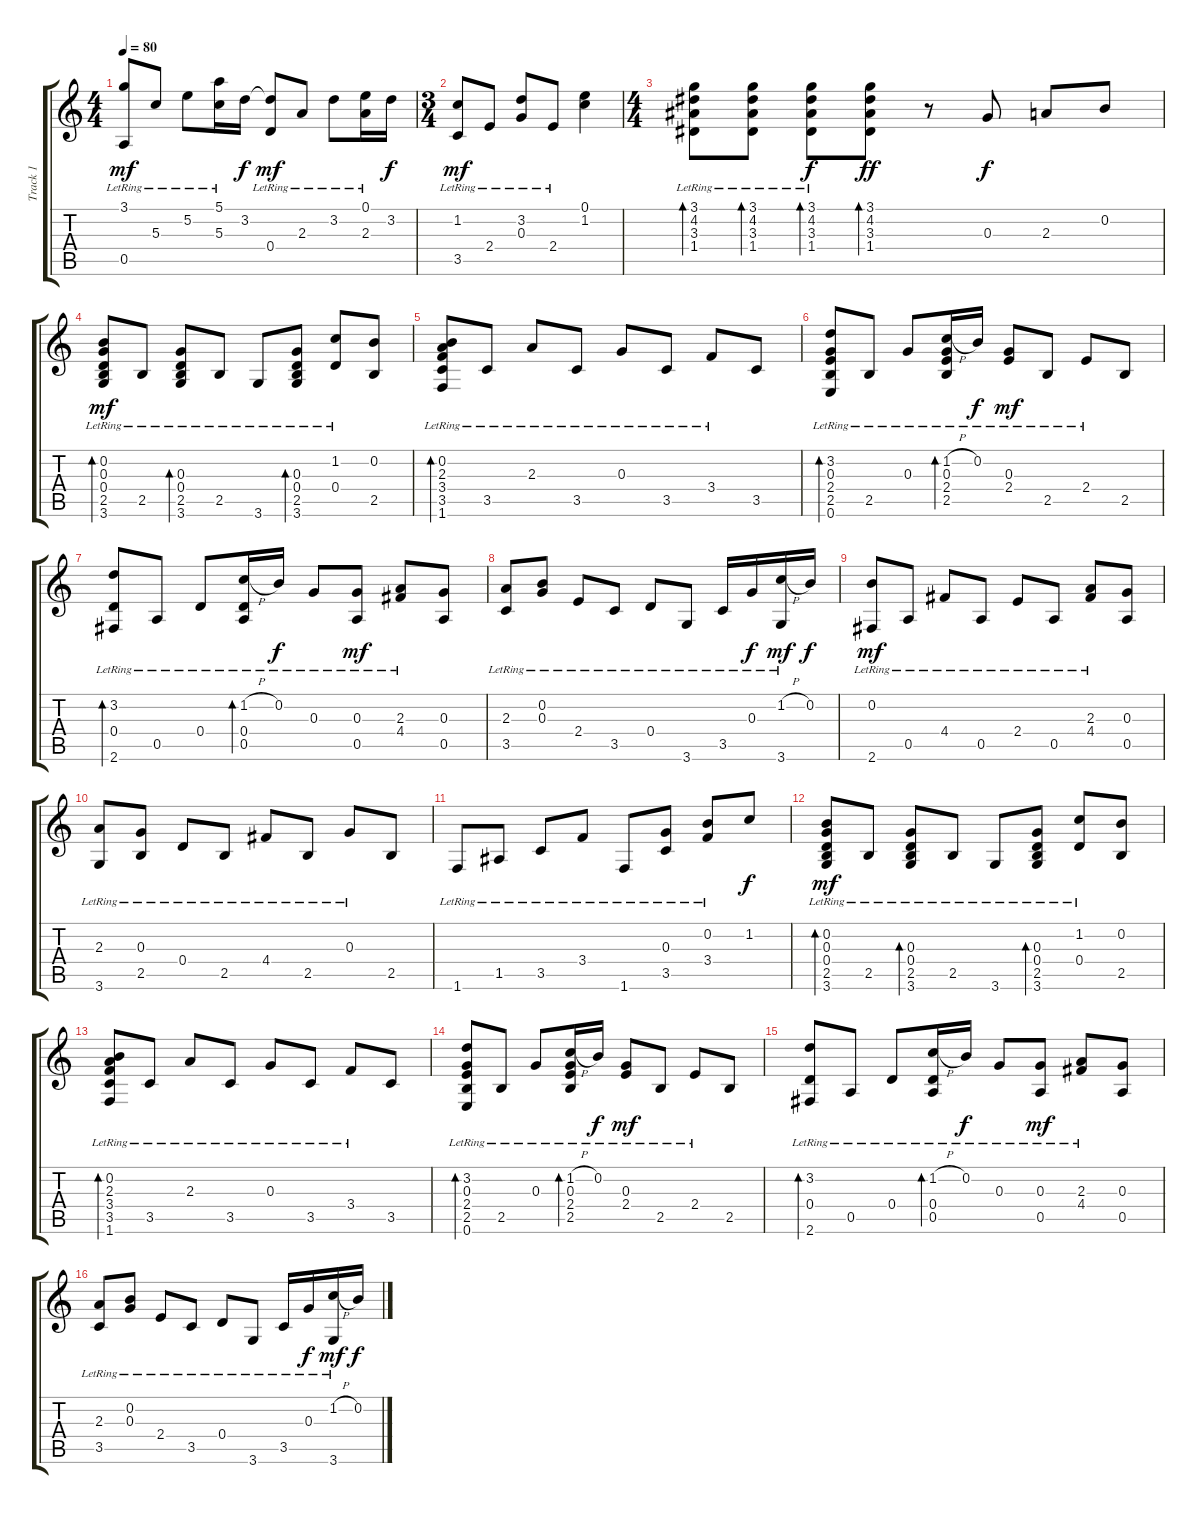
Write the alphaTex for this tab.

\track ("Track 1" "Track 1") {instrument acousticguitarsteel}
\staff {score tabs}
\tuning (E4 B3 G3 D3 A2 E2) {hide}
\ts (4 4)
\tempo 80
\clef g2
\ks c
(3.1{lr} 0.5{lr}).8{dy mf} 5.3{lr}.8 5.2{lr}.8 (5.1{lr} 5.3{lr}).16 3.2.16{dy f} (3.2{t} 0.4{lr}).8{dy mf} 2.3{lr}.8 3.2{lr}.8 (0.1{lr} 2.3{lr}).16 3.2.16{dy f} |
\ts (3 4)
(1.2{lr} 3.5{lr}).8{dy mf} 2.4{lr}.8 (3.2{lr} 0.3{lr}).8 2.4{lr}.8 (0.1 1.2).4 |
\ts (4 4)
(3.1{lr} 4.2{lr} 3.3{lr} 1.4{lr}).8{bd 60} (3.1{lr} 4.2{lr} 3.3{lr} 1.4{lr}).8{bd 60} (3.1{lr} 4.2{lr} 3.3{lr} 1.4{lr}).8{bd 60 dy f} (3.1 4.2 3.3 1.4).8{bd 60 dy ff} r.8 0.3.8{dy f} 2.3.8 0.2.8 |
(0.2{lr} 0.3{lr} 0.4{lr} 2.5{lr} 3.6{lr}).8{bd 60 dy mf} 2.5{lr}.8 (0.3{lr} 0.4{lr} 2.5{lr} 3.6{lr}).8{bd 60} 2.5{lr}.8 3.6{lr}.8 (0.3{lr} 0.4{lr} 2.5{lr} 3.6{lr}).8{bd 60} (1.2{lr} 0.4{lr}).8 (0.2 2.5).8 |
(0.2{lr} 2.3 3.4{lr} 3.5 1.6).8{bd 60} 3.5{lr}.8 2.3{lr}.8 3.5{lr}.8 0.3{lr}.8 3.5{lr}.8 3.4{lr}.8 3.5.8 |
(3.2{lr} 0.3{lr} 2.4{lr} 2.5{lr} 0.6{lr}).8{bd 60} 2.5{lr}.8 0.3{lr}.8 (1.2{h lr} 0.3{lr} 2.4{lr} 2.5{lr}).16{bd 60} 0.2{lr}.16{dy f} (0.3{lr} 2.4{lr}).8{dy mf} 2.5{lr}.8 2.4{lr}.8 2.5.8 |
(3.2{lr} 0.4{lr} 2.6).8{bd 60} 0.5{lr}.8 0.4{lr}.8 (1.2{h lr} 0.4{lr} 0.5).16{bd 60} 0.2{lr}.16{dy f} 0.3{lr}.8 (0.3{lr} 0.5{lr}).8{dy mf} (2.3{lr} 4.4).8 (0.3 0.5).8 |
(2.3{lr} 3.5{lr}).8 (0.2{lr} 0.3{lr}).8 2.4{lr}.8 3.5{lr}.8 0.4{lr}.8 3.6{lr}.8 3.5{lr}.16 0.3{lr}.16{dy f} (1.2{h lr} 3.6{lr}).16{dy mf} 0.2.16{dy f} |
(0.2{lr} 2.6{lr}).8{dy mf} 0.5{lr}.8 4.4{lr}.8 0.5{lr}.8 2.4{lr}.8 0.5{lr}.8 (2.3{lr} 4.4{lr}).8 (0.3 0.5).8 |
(2.3{lr} 3.6{lr}).8 (0.3{lr} 2.5{lr}).8 0.4{lr}.8 2.5{lr}.8 4.4{lr}.8 2.5{lr}.8 0.3{lr}.8 2.5.8 |
1.6{lr}.8 1.5{lr}.8 3.5{lr}.8 3.4{lr}.8 1.6{lr}.8 (0.3{lr} 3.5{lr}).8 (0.2{lr} 3.4{lr}).8 1.2.8{dy f} |
(0.2{lr} 0.3{lr} 0.4{lr} 2.5{lr} 3.6{lr}).8{bd 60 dy mf} 2.5{lr}.8 (0.3{lr} 0.4{lr} 2.5{lr} 3.6{lr}).8{bd 60} 2.5{lr}.8 3.6{lr}.8 (0.3{lr} 0.4{lr} 2.5{lr} 3.6{lr}).8{bd 60} (1.2{lr} 0.4{lr}).8 (0.2 2.5).8 |
(0.2{lr} 2.3 3.4{lr} 3.5 1.6).8{bd 60} 3.5{lr}.8 2.3{lr}.8 3.5{lr}.8 0.3{lr}.8 3.5{lr}.8 3.4{lr}.8 3.5.8 |
(3.2{lr} 0.3{lr} 2.4{lr} 2.5{lr} 0.6{lr}).8{bd 60} 2.5{lr}.8 0.3{lr}.8 (1.2{h lr} 0.3{lr} 2.4{lr} 2.5{lr}).16{bd 60} 0.2{lr}.16{dy f} (0.3{lr} 2.4{lr}).8{dy mf} 2.5{lr}.8 2.4{lr}.8 2.5.8 |
(3.2{lr} 0.4{lr} 2.6).8{bd 60} 0.5{lr}.8 0.4{lr}.8 (1.2{h lr} 0.4{lr} 0.5).16{bd 60} 0.2{lr}.16{dy f} 0.3{lr}.8 (0.3{lr} 0.5{lr}).8{dy mf} (2.3{lr} 4.4).8 (0.3 0.5).8 |
(2.3{lr} 3.5{lr}).8 (0.2{lr} 0.3{lr}).8 2.4{lr}.8 3.5{lr}.8 0.4{lr}.8 3.6{lr}.8 3.5{lr}.16 0.3{lr}.16{dy f} (1.2{h lr} 3.6{lr}).16{dy mf} 0.2.16{dy f}
